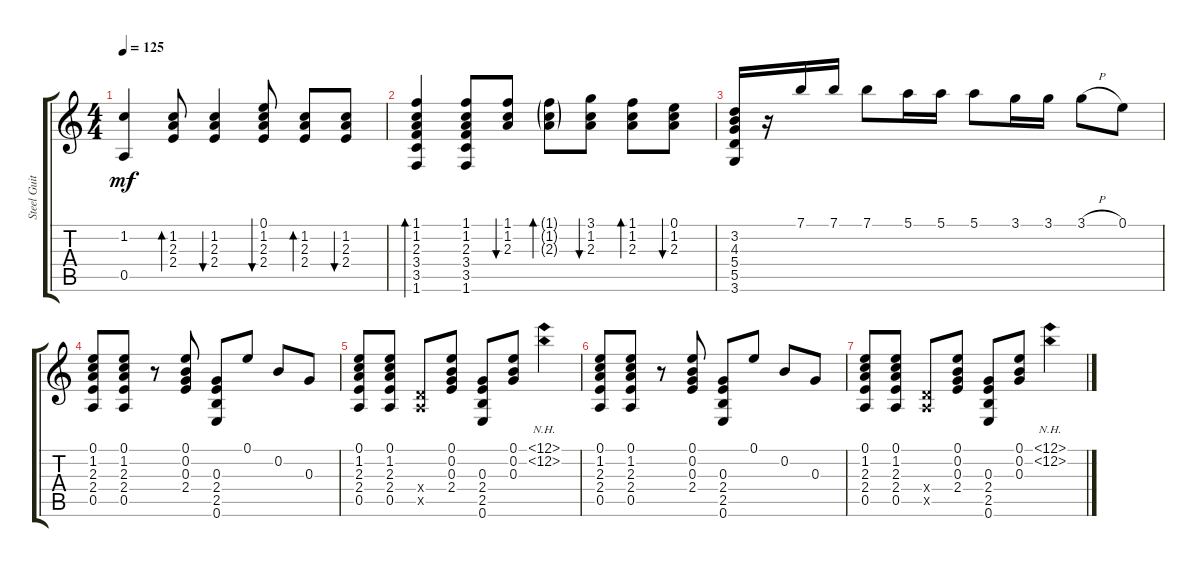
\track ("Steel Guitar" "Steel Guit") {instrument acousticguitarsteel}
\staff {score tabs}
\tuning (E4 B3 G3 D3 A2 E2) {hide}
\ts (4 4)
\tempo 125
\clef g2
\ks c
(1.2 0.5).4{dy mf} (1.2 2.3 2.4).8{bd 30} (1.2 2.3 2.4).4{bu 30} (0.1 1.2 2.3 2.4).8{bu 30} (1.2 2.3 2.4).8{bd 30} (1.2 2.3 2.4).8{bu 30} |
(1.1 1.2 2.3 3.4 3.5 1.6).4{bd 60} (1.1 1.2 2.3 3.4 3.5 1.6).8 (1.1 1.2 2.3).8{bu 30} (1.1{g} 1.2{g} 2.3{g}).8{bd 30} (3.1 1.2 2.3).8{bu 30} (1.1 1.2 2.3).8{bd 30} (0.1 1.2 2.3).8{bu 30} |
(3.2 4.3 5.4 5.5 3.6).16 r.16 7.1.16 7.1.16 7.1.8 5.1.16 5.1.16 5.1.8 3.1.16 3.1.16 3.1{h}.8 0.1.8 |
(0.1 1.2 2.3 2.4 0.5).8 (0.1 1.2 2.3 2.4 0.5).8 r.8 (0.1 0.2 0.3 2.4).8 (0.3 2.4 2.5 0.6).8 0.1.8 0.2.8 0.3.8 |
(0.1 1.2 2.3 2.4 0.5).8 (0.1 1.2 2.3 2.4 0.5).8 (0.4{x} 0.5{x}).8 (0.1 0.2 0.3 2.4).8 (0.3 2.4 2.5 0.6).8 (0.1 0.2 0.3).8 (12.1{nh} 12.2{nh}).4 |
(0.1 1.2 2.3 2.4 0.5).8 (0.1 1.2 2.3 2.4 0.5).8 r.8 (0.1 0.2 0.3 2.4).8 (0.3 2.4 2.5 0.6).8 0.1.8 0.2.8 0.3.8 |
(0.1 1.2 2.3 2.4 0.5).8 (0.1 1.2 2.3 2.4 0.5).8 (0.4{x} 0.5{x}).8 (0.1 0.2 0.3 2.4).8 (0.3 2.4 2.5 0.6).8 (0.1 0.2 0.3).8 (12.1{nh} 12.2{nh}).4
